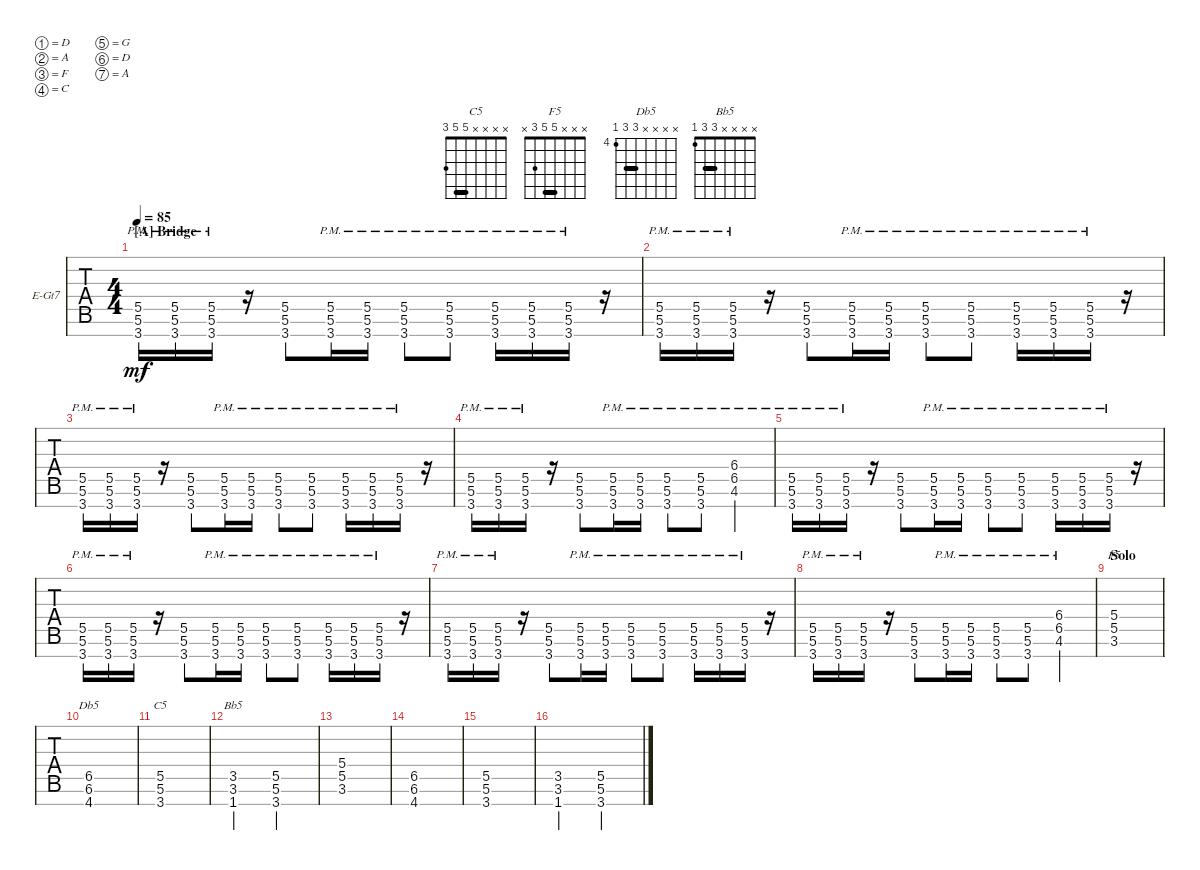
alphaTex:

\defaultSystemsLayout 4
\bracketExtendMode groupsimilarinstruments
\firstSystemTrackNameOrientation horizontal
\otherSystemsTrackNameOrientation horizontal
\track ("Electric Guitar" "E-Gt7") {instrument overdrivenguitar}
\staff {tabs}
\tuning (D4 A3 F3 C3 G2 D2 A1)
\chord ("C5" x x x x 5 5 3) {showfingering false barre 5}
\chord ("F5" x x x 5 5 3 x) {showfingering false barre 5}
\chord ("Db5" x x x x 6 6 4) {firstfret 4 showfingering false barre 6}
\chord ("Bb5" x x x x 3 3 1) {showfingering false barre 3}
\ts (4 4)
\section ("A" "Bridge")
\tempo 85
\clef g2
\scale
1.03909
\ks c
(3.7{pm} 5.6{pm} 5.5{pm}).16{dy mf} (3.7{pm} 5.6{pm} 5.5{pm}).16 (3.7{pm} 5.6{pm} 5.5{pm}).16 r.16 (3.7 5.6 5.5).8 (3.7{pm} 5.6{pm} 5.5{pm}).16 (3.7{pm} 5.6{pm} 5.5{pm}).16 (3.7{pm} 5.6{pm} 5.5{pm}).8 (3.7{pm} 5.6{pm} 5.5{pm}).8 (3.7{pm} 5.6{pm} 5.5{pm}).16 (3.7{pm} 5.6{pm} 5.5{pm}).16 (3.7{pm} 5.6{pm} 5.5{pm}).16 r.16 |
\scale
0.960908 (3.7{pm} 5.6{pm} 5.5{pm}).16 (3.7{pm} 5.6{pm} 5.5{pm}).16 (3.7{pm} 5.6{pm} 5.5{pm}).16 r.16 (3.7 5.6 5.5).8 (3.7{pm} 5.6{pm} 5.5{pm}).16 (3.7{pm} 5.6{pm} 5.5{pm}).16 (3.7{pm} 5.6{pm} 5.5{pm}).8 (3.7{pm} 5.6{pm} 5.5{pm}).8 (3.7{pm} 5.6{pm} 5.5{pm}).16 (3.7{pm} 5.6{pm} 5.5{pm}).16 (3.7{pm} 5.6{pm} 5.5{pm}).16 r.16 |
\scale
1.03909 (3.7{pm} 5.6{pm} 5.5{pm}).16 (3.7{pm} 5.6{pm} 5.5{pm}).16 (3.7{pm} 5.6{pm} 5.5{pm}).16 r.16 (3.7 5.6 5.5).8 (3.7{pm} 5.6{pm} 5.5{pm}).16 (3.7{pm} 5.6{pm} 5.5{pm}).16 (3.7{pm} 5.6{pm} 5.5{pm}).8 (3.7{pm} 5.6{pm} 5.5{pm}).8 (3.7{pm} 5.6{pm} 5.5{pm}).16 (3.7{pm} 5.6{pm} 5.5{pm}).16 (3.7{pm} 5.6{pm} 5.5{pm}).16 r.16 |
\scale
0.960908 (3.7{pm} 5.6{pm} 5.5{pm}).16 (3.7{pm} 5.6{pm} 5.5{pm}).16 (3.7{pm} 5.6{pm} 5.5{pm}).16 r.16 (3.7 5.6 5.5).8 (3.7{pm} 5.6{pm} 5.5{pm}).16 (3.7{pm} 5.6{pm} 5.5{pm}).16 (3.7{pm} 5.6{pm} 5.5{pm}).8 (3.7{pm} 5.6{pm} 5.5{pm}).8 (4.6{pm} 6.5{pm} 6.4).4 |
\scale
1.03909 (3.7{pm} 5.6{pm} 5.5{pm}).16 (3.7{pm} 5.6{pm} 5.5{pm}).16 (3.7{pm} 5.6{pm} 5.5{pm}).16 r.16 (3.7 5.6 5.5).8 (3.7{pm} 5.6{pm} 5.5{pm}).16 (3.7{pm} 5.6{pm} 5.5{pm}).16 (3.7{pm} 5.6{pm} 5.5{pm}).8 (3.7{pm} 5.6{pm} 5.5{pm}).8 (3.7{pm} 5.6{pm} 5.5{pm}).16 (3.7{pm} 5.6{pm} 5.5{pm}).16 (3.7{pm} 5.6{pm} 5.5{pm}).16 r.16 |
\scale
0.960908 (3.7{pm} 5.6{pm} 5.5{pm}).16 (3.7{pm} 5.6{pm} 5.5{pm}).16 (3.7{pm} 5.6{pm} 5.5{pm}).16 r.16 (3.7 5.6 5.5).8 (3.7{pm} 5.6{pm} 5.5{pm}).16 (3.7{pm} 5.6{pm} 5.5{pm}).16 (3.7{pm} 5.6{pm} 5.5{pm}).8 (3.7{pm} 5.6{pm} 5.5{pm}).8 (3.7{pm} 5.6{pm} 5.5{pm}).16 (3.7{pm} 5.6{pm} 5.5{pm}).16 (3.7{pm} 5.6{pm} 5.5{pm}).16 r.16 |
\scale
1.03909 (3.7{pm} 5.6{pm} 5.5{pm}).16 (3.7{pm} 5.6{pm} 5.5{pm}).16 (3.7{pm} 5.6{pm} 5.5{pm}).16 r.16 (3.7 5.6 5.5).8 (3.7{pm} 5.6{pm} 5.5{pm}).16 (3.7{pm} 5.6{pm} 5.5{pm}).16 (3.7{pm} 5.6{pm} 5.5{pm}).8 (3.7{pm} 5.6{pm} 5.5{pm}).8 (3.7{pm} 5.6{pm} 5.5{pm}).16 (3.7{pm} 5.6{pm} 5.5{pm}).16 (3.7{pm} 5.6{pm} 5.5{pm}).16 r.16 |
\scale
0.960908 (3.7{pm} 5.6{pm} 5.5{pm}).16 (3.7{pm} 5.6{pm} 5.5{pm}).16 (3.7{pm} 5.6{pm} 5.5{pm}).16 r.16 (3.7 5.6 5.5).8 (3.7{pm} 5.6{pm} 5.5{pm}).16 (3.7{pm} 5.6{pm} 5.5{pm}).16 (3.7{pm} 5.6{pm} 5.5{pm}).8 (3.7{pm} 5.6{pm} 5.5{pm}).8 (4.6{pm} 6.5{pm} 6.4).4 |
\section ("" "Solo")
\scale
1.03909 (3.6 5.5 5.4).1{ch "F5"} |
\scale
0.960908 (4.7 6.6 6.5).1{ch "Db5"} |
\scale
1.03909 (3.7 5.6 5.5).1{ch "C5"} |
\scale
0.960908 (1.7 3.6 3.5).2{ch "Bb5"} (3.7 5.6 5.5).2 |
\scale
1.03909 (3.6 5.5 5.4).1 |
\scale
0.960908 (4.7 6.6 6.5).1 |
\scale
1.03909 (3.7 5.6 5.5).1 |
\scale
0.960908 (1.7 3.6 3.5).2 (3.7 5.6 5.5).2
